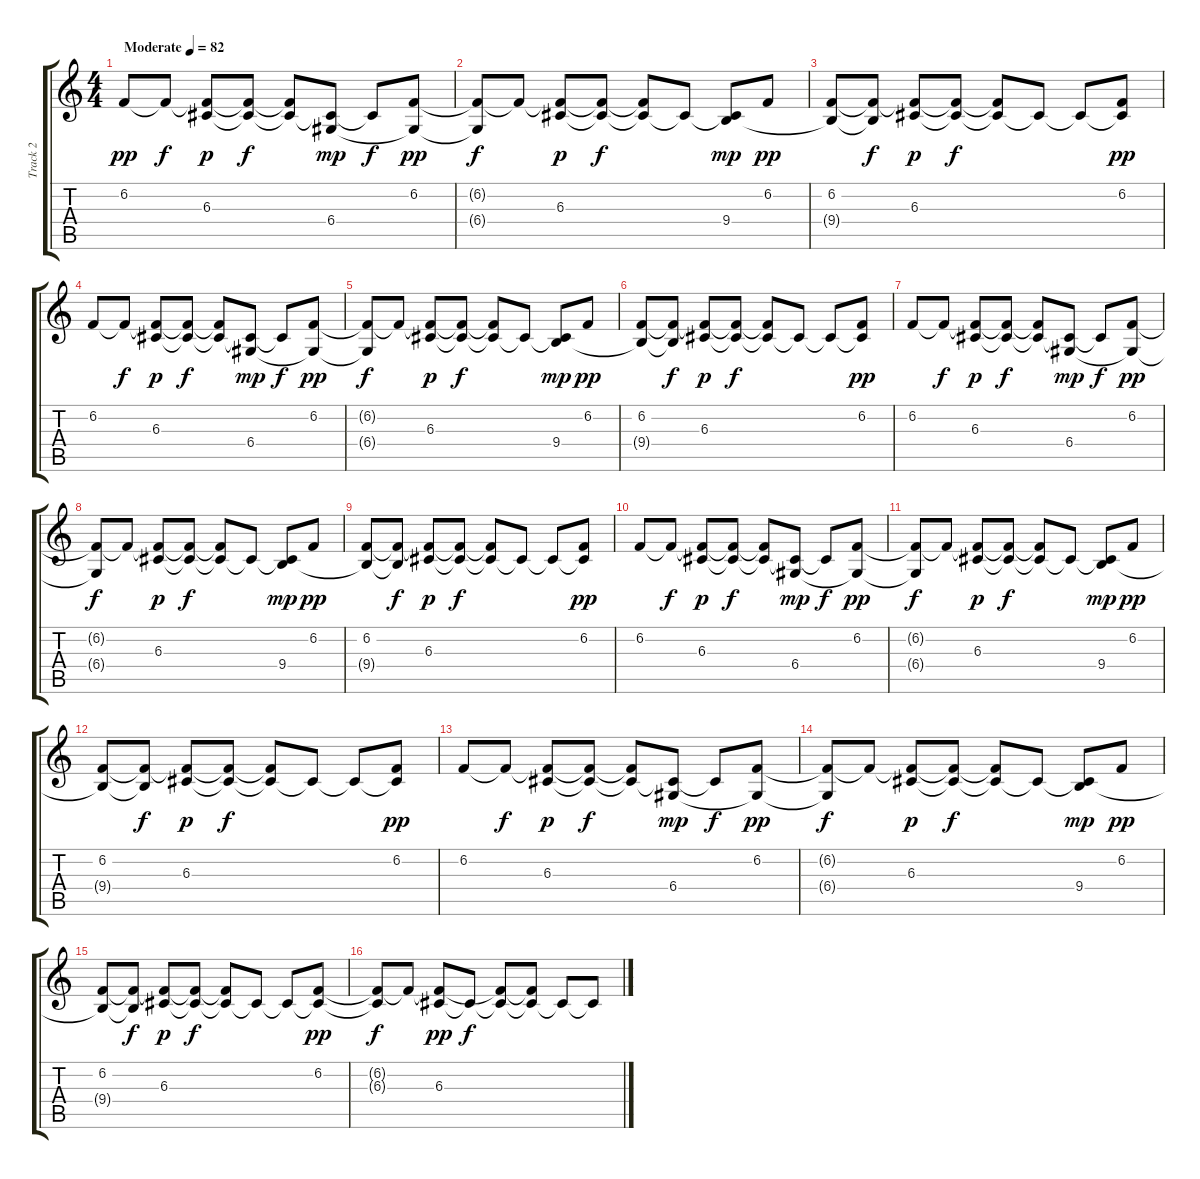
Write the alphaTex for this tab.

\track ("Track 2" "Track 2") {instrument seashore}
\staff {score tabs}
\tuning (E4 B3 G3 D3 A2 E2) {hide}
\ts (4 4)
\tempo (82 "Moderate")
\clef g2
\ks c
6.2.8{dy pp instrument seashore} 6.2{t}.8{dy f} (6.2{t} 6.3).8{dy p} (6.2{t} 6.3{t}).8{dy f} (6.2{t} 6.3{t}).8 (6.3{t} 6.4).8{dy mp} 6.3{t}.8{dy f} (6.2 6.4{t}).8{dy pp} |
(6.2{t} 6.4{t}).8{dy f} 6.2{t}.8 (6.2{t} 6.3).8{dy p} (6.2{t} 6.3{t}).8{dy f} (6.2{t} 6.3{t}).8 6.3{t}.8 (6.3{t} 9.4).8{dy mp} 6.2.8{dy pp} |
(6.2 9.4{t}).8 (6.2{t} 9.4{t}).8{dy f} (6.2{t} 6.3).8{dy p} (6.2{t} 6.3{t}).8{dy f} (6.2{t} 6.3{t}).8 6.3{t}.8 6.3{t}.8 (6.2 6.3{t}).8{dy pp} |
6.2.8 6.2{t}.8{dy f} (6.2{t} 6.3).8{dy p} (6.2{t} 6.3{t}).8{dy f} (6.2{t} 6.3{t}).8 (6.3{t} 6.4).8{dy mp} 6.3{t}.8{dy f} (6.2 6.4{t}).8{dy pp} |
(6.2{t} 6.4{t}).8{dy f} 6.2{t}.8 (6.2{t} 6.3).8{dy p} (6.2{t} 6.3{t}).8{dy f} (6.2{t} 6.3{t}).8 6.3{t}.8 (6.3{t} 9.4).8{dy mp} 6.2.8{dy pp} |
(6.2 9.4{t}).8 (6.2{t} 9.4{t}).8{dy f} (6.2{t} 6.3).8{dy p} (6.2{t} 6.3{t}).8{dy f} (6.2{t} 6.3{t}).8 6.3{t}.8 6.3{t}.8 (6.2 6.3{t}).8{dy pp} |
6.2.8 6.2{t}.8{dy f} (6.2{t} 6.3).8{dy p} (6.2{t} 6.3{t}).8{dy f} (6.2{t} 6.3{t}).8 (6.3{t} 6.4).8{dy mp} 6.3{t}.8{dy f} (6.2 6.4{t}).8{dy pp} |
(6.2{t} 6.4{t}).8{dy f} 6.2{t}.8 (6.2{t} 6.3).8{dy p} (6.2{t} 6.3{t}).8{dy f} (6.2{t} 6.3{t}).8 6.3{t}.8 (6.3{t} 9.4).8{dy mp} 6.2.8{dy pp} |
(6.2 9.4{t}).8 (6.2{t} 9.4{t}).8{dy f} (6.2{t} 6.3).8{dy p} (6.2{t} 6.3{t}).8{dy f} (6.2{t} 6.3{t}).8 6.3{t}.8 6.3{t}.8 (6.2 6.3{t}).8{dy pp} |
6.2.8 6.2{t}.8{dy f} (6.2{t} 6.3).8{dy p} (6.2{t} 6.3{t}).8{dy f} (6.2{t} 6.3{t}).8 (6.3{t} 6.4).8{dy mp} 6.3{t}.8{dy f} (6.2 6.4{t}).8{dy pp} |
(6.2{t} 6.4{t}).8{dy f} 6.2{t}.8 (6.2{t} 6.3).8{dy p} (6.2{t} 6.3{t}).8{dy f} (6.2{t} 6.3{t}).8 6.3{t}.8 (6.3{t} 9.4).8{dy mp} 6.2.8{dy pp} |
(6.2 9.4{t}).8 (6.2{t} 9.4{t}).8{dy f} (6.2{t} 6.3).8{dy p} (6.2{t} 6.3{t}).8{dy f} (6.2{t} 6.3{t}).8 6.3{t}.8 6.3{t}.8 (6.2 6.3{t}).8{dy pp} |
6.2.8 6.2{t}.8{dy f} (6.2{t} 6.3).8{dy p} (6.2{t} 6.3{t}).8{dy f} (6.2{t} 6.3{t}).8 (6.3{t} 6.4).8{dy mp} 6.3{t}.8{dy f} (6.2 6.4{t}).8{dy pp} |
(6.2{t} 6.4{t}).8{dy f} 6.2{t}.8 (6.2{t} 6.3).8{dy p} (6.2{t} 6.3{t}).8{dy f} (6.2{t} 6.3{t}).8 6.3{t}.8 (6.3{t} 9.4).8{dy mp} 6.2.8{dy pp} |
(6.2 9.4{t}).8 (6.2{t} 9.4{t}).8{dy f} (6.2{t} 6.3).8{dy p} (6.2{t} 6.3{t}).8{dy f} (6.2{t} 6.3{t}).8 6.3{t}.8 6.3{t}.8 (6.2 6.3{t}).8{dy pp} |
(6.2{t} 6.3{t}).8{dy f} 6.2{t}.8 (6.2{t} 6.3).8{dy pp} 6.3{t}.8{dy f} (6.2{t} 6.3{t}).8 (6.2{t} 6.3{t}).8 6.3{t}.8 6.3{t}.8
